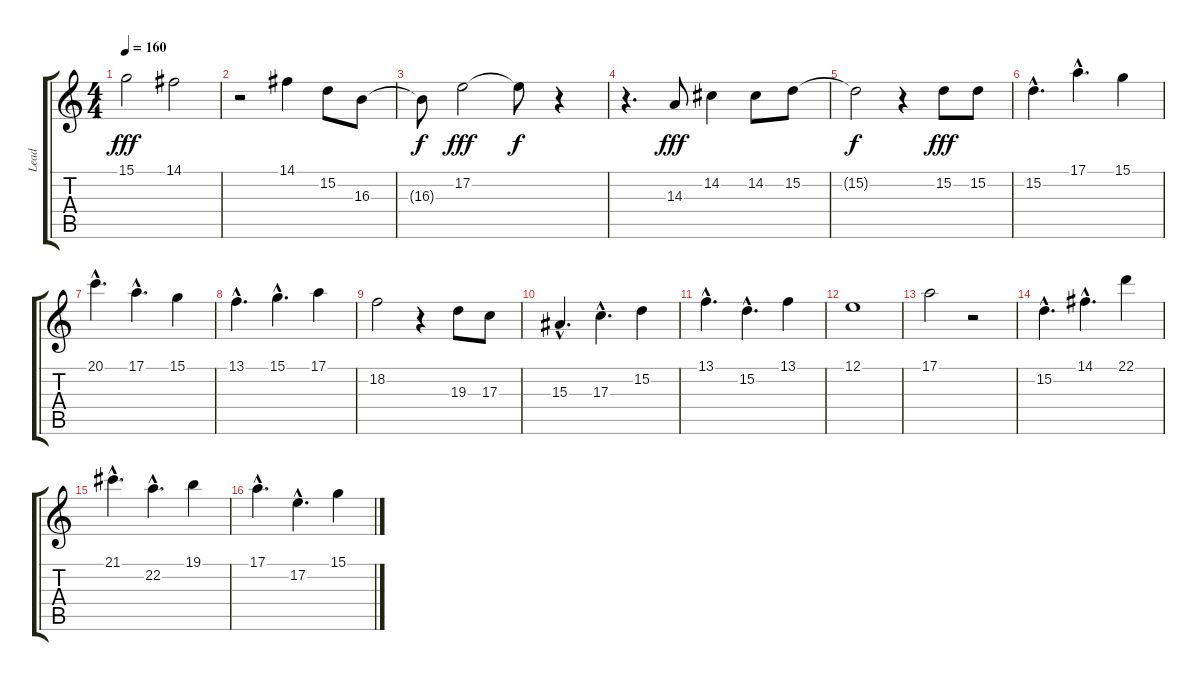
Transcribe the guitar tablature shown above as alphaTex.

\track ("Lead" "Lead") {instrument panflute}
\staff {score tabs}
\tuning (E4 B3 G3 D3 A2 E2) {hide}
\ts (4 4)
\tempo 160
\clef g2
\ks c
15.1.2{dy fff} 14.1.2 |
r.2 14.1.4 15.2.8 16.3.8 |
16.3{t}.8{dy f} 17.2.2{dy fff} 17.2{t}.8{dy f} r.4 |
r.4{d} 14.3.8{dy fff} 14.2.4 14.2.8 15.2.8 |
15.2{t}.2{dy f} r.4 15.2.8{dy fff} 15.2.8 |
15.2{hac}.4{d} 17.1{hac}.4{d} 15.1.4 |
20.1{hac}.4{d} 17.1{hac}.4{d} 15.1.4 |
13.1{hac}.4{d} 15.1{hac}.4{d} 17.1.4 |
18.2.2 r.4 19.3.8 17.3.8 |
15.3{hac}.4{d} 17.3{hac}.4{d} 15.2.4 |
13.1{hac}.4{d} 15.2{hac}.4{d} 13.1.4 |
12.1.1 |
17.1.2 r.2 |
15.2{hac}.4{d} 14.1{hac}.4{d} 22.1.4 |
21.1{hac}.4{d} 22.2{hac}.4{d} 19.1.4 |
17.1{hac}.4{d} 17.2{hac}.4{d} 15.1.4
